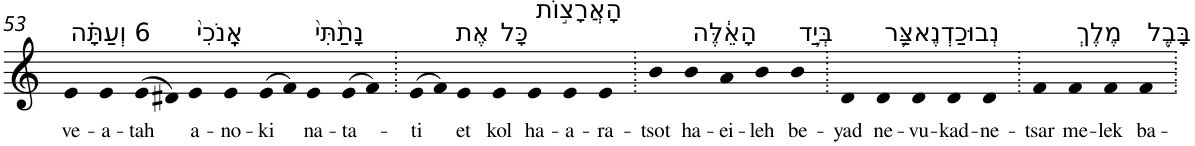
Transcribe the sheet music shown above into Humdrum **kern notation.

**kern	**text
*part1	*part1
*staff1	*staff1
*I"Piano	*
*I'Pno	*
!!LO:PB:g=z
*clefG2	*
*k[]	*
=53	=53
!LO:TX:a:t=6 וְעַתָּ֗ה	!
!	!LO:LY:b
4e	ve-
!	!LO:LY:b
4e	-a-
!	!LO:LY:b
(>8e	-tah
8d#X)	.
!LO:TX:a:t=אָֽנֹכִי֙	!
!	!LO:LY:b
4e	a-
!	!LO:LY:b
4e	-no-
!	!LO:LY:b
(>8e	-ki
8f)	.
!LO:TX:a:t=נָתַ֙תִּי֙	!
!	!LO:LY:b
4e	na-
!	!LO:LY:b
(>8e	-ta-
8f)	.
=54.	=54.
!	!LO:LY:b
(>8e	-ti
8f)	.
!LO:TX:a:t=אֶת	!
!	!LO:LY:b
4e	et
!LO:TX:a:t=כָּל	!
!	!LO:LY:b
4e	kol
!LO:TX:a:t=הָאֲרָצ֣וֹת	!
!	!LO:LY:b
4e	ha-
!	!LO:LY:b
4e	-a-
!	!LO:LY:b
4e	-ra-
=55.	=55.
!	!LO:LY:b
4b	-tsot
!LO:TX:a:t=הָאֵ֔לֶּה	!
!	!LO:LY:b
4b	ha-
!	!LO:LY:b
4a	-ei-
!	!LO:LY:b
4b	-leh
!LO:TX:a:t=בְּיַ֛ד	!
!	!LO:LY:b
4b	be-
=56.	=56.
!	!LO:LY:b
4d	-yad
!LO:TX:a:t=נְבוּכַדְנֶאצַּ֥ר	!
!	!LO:LY:b
4d	ne-
!	!LO:LY:b
4d	-vu-
!	!LO:LY:b
4d	-kad-
!	!LO:LY:b
4d	-ne-
=57.	=57.
!	!LO:LY:b
4f	-tsar
!LO:TX:a:t=מֶלֶךְ	!
!	!LO:LY:b
4f	me-
!	!LO:LY:b
4f	-lek
!LO:TX:a:t=בָּבֶ֖ל	!
!	!LO:LY:b
4f	ba-
=.	=.
*-	*-
